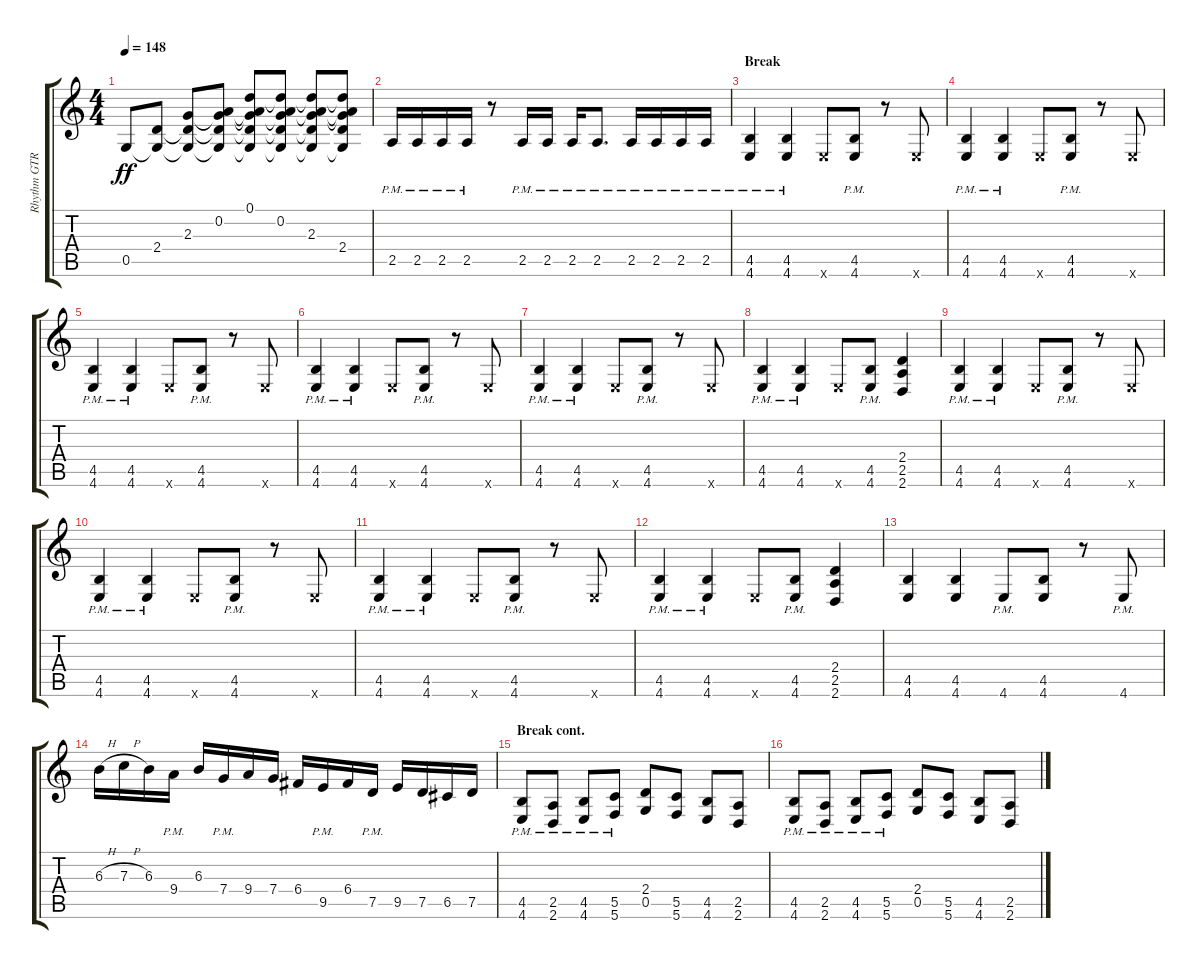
\track ("Rhythm GTR 1" "Rhythm GTR") {instrument overdrivenguitar}
\staff {score tabs}
\tuning (D4 A3 F3 C3 G2 C2) {hide}
\ts (4 4)
\tempo 148
\clef g2
\ks aminor
0.5.8{dy ff} (2.4 0.5{t}).8 (2.3 2.4{t} 0.5{t}).8 (0.2 2.3{t} 2.4{t} 0.5{t}).8 (0.1 0.2{t} 2.3{t} 2.4{t} 0.5{t}).8 (0.1{t} 0.2 2.3{t} 2.4{t} 0.5{t}).8 (0.1{t} 0.2{t} 2.3 2.4{t} 0.5{t}).8 (0.1{t} 0.2{t} 2.3{t} 2.4 0.5{t}).8 |
2.5{pm}.16 2.5{pm}.16 2.5{pm}.16 2.5{pm}.16 r.8 2.5{pm}.16 2.5{pm}.16 2.5{pm}.16 2.5{pm}.8{d} 2.5{pm}.16 2.5{pm}.16 2.5{pm}.16 2.5{pm}.16 |
\section ("" "Break")
(4.5{pm} 4.6{pm}).4 (4.5{pm} 4.6{pm}).4 4.6{x}.8 (4.5{pm} 4.6{pm}).8 r.8 4.6{x}.8 |
(4.5{pm} 4.6{pm}).4 (4.5{pm} 4.6{pm}).4 4.6{x}.8 (4.5{pm} 4.6{pm}).8 r.8 4.6{x}.8 |
(4.5{pm} 4.6{pm}).4 (4.5{pm} 4.6{pm}).4 4.6{x}.8 (4.5{pm} 4.6{pm}).8 r.8 4.6{x}.8 |
(4.5{pm} 4.6{pm}).4 (4.5{pm} 4.6{pm}).4 4.6{x}.8 (4.5{pm} 4.6{pm}).8 r.8 4.6{x}.8 |
(4.5{pm} 4.6{pm}).4 (4.5{pm} 4.6{pm}).4 4.6{x}.8 (4.5{pm} 4.6{pm}).8 r.8 4.6{x}.8 |
(4.5{pm} 4.6{pm}).4 (4.5{pm} 4.6{pm}).4 4.6{x}.8 (4.5{pm} 4.6{pm}).8 (2.4 2.5 2.6).4 |
(4.5{pm} 4.6{pm}).4 (4.5{pm} 4.6{pm}).4 4.6{x}.8 (4.5{pm} 4.6{pm}).8 r.8 4.6{x}.8 |
(4.5{pm} 4.6{pm}).4 (4.5{pm} 4.6{pm}).4 4.6{x}.8 (4.5{pm} 4.6{pm}).8 r.8 4.6{x}.8 |
(4.5{pm} 4.6{pm}).4 (4.5{pm} 4.6{pm}).4 4.6{x}.8 (4.5{pm} 4.6{pm}).8 r.8 4.6{x}.8 |
(4.5{pm} 4.6{pm}).4 (4.5{pm} 4.6{pm}).4 4.6{x}.8 (4.5{pm} 4.6{pm}).8 (2.4 2.5 2.6).4 |
(4.5 4.6).4 (4.5 4.6).4 4.6{pm}.8 (4.5 4.6).8 r.8 4.6{pm}.8 |
6.3{h}.16 7.3{h}.16 6.3.16 9.4{pm}.16 6.3.16 7.4{pm}.16 9.4.16 7.4.16 6.4.16 9.5{pm}.16 6.4.16 7.5{pm}.16 9.5.16 7.5.16 6.5.16 7.5.16 |
\section ("" "Break cont.")
(4.5{pm} 4.6{pm}).8 (2.5{pm} 2.6{pm}).8 (4.5{pm} 4.6{pm}).8 (5.5{pm} 5.6{pm}).8 (2.4 0.5).8 (5.5 5.6).8 (4.5 4.6).8 (2.5 2.6).8 |
(4.5{pm} 4.6{pm}).8 (2.5{pm} 2.6{pm}).8 (4.5{pm} 4.6{pm}).8 (5.5{pm} 5.6{pm}).8 (2.4 0.5).8 (5.5 5.6).8 (4.5 4.6).8 (2.5 2.6).8
